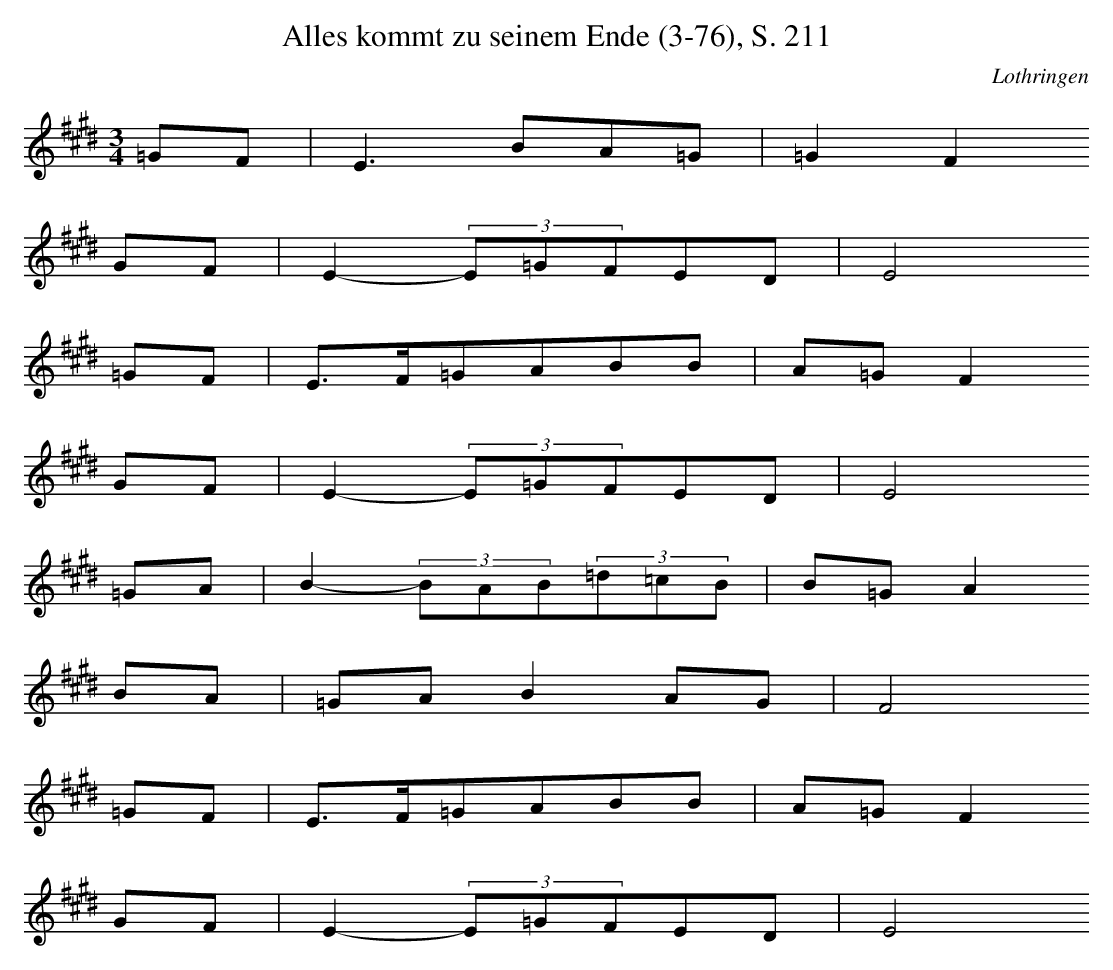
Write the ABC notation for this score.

X:1
T: Alles kommt zu seinem Ende (3-76), S. 211
O: Lothringen
M: 3/4
L: 1/16
K: E
=G2F2 | E6B2A2=G2 | =G4F4
G2F2 | E4-(3E2=G2F2E2D2 | E8
=G2F2 | E3F=G2A2B2B2 | A2=G2F4
G2F2 | E4-(3E2=G2F2E2D2 | E8
=G2A2 | B4-(3B2A2B2(3=d2=c2B2 | B2=G2A4
B2A2 | =G2A2B4A2G2 | F8
=G2F2 | E3F=G2A2B2B2 | A2=G2F4
G2F2 | E4-(3E2=G2F2E2D2 | E8
